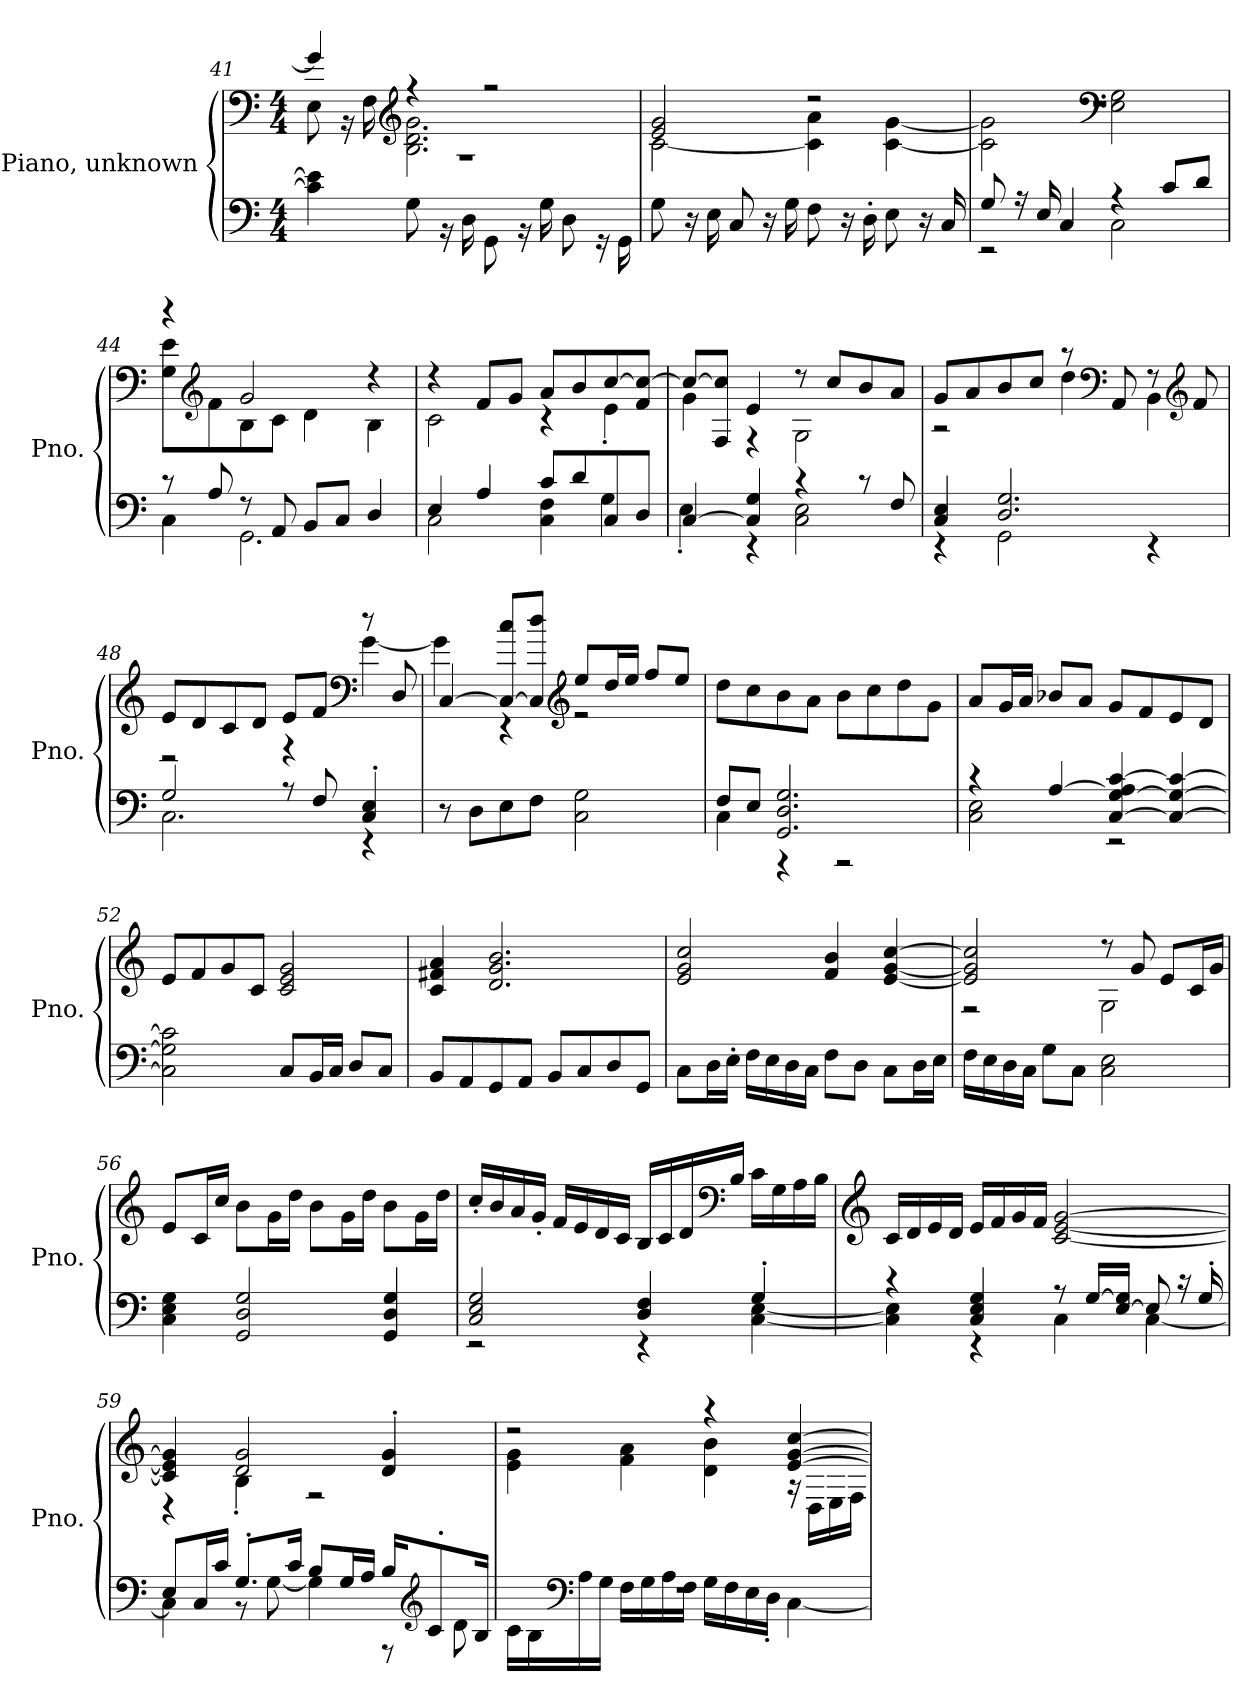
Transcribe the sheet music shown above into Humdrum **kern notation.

**kern	**kern
*part1	*part1
*staff2	*staff1
*I"Piano, unknown	*
*I'Pno.	*
*clefF4	*clefF4
*k[]	*k[]
*M4/4	*M4/4
=41	=41
*^	*^
1r	4c\] 4e\]	4g/]	8E\
.	.	.	16r
.	.	.	16F\
*	*	*clefG2	*
.	8G\	4r	2.B\ 2.d\ 2.g\
.	16r	.	.
.	16D\	.	.
.	8GG\	2r	.
.	16r	.	.
.	16G\	.	.
.	8D\	.	.
.	16r	.	.
.	16GG\	.	.
*v	*v	*	*
=42	=42	=42
8G\	2e/ 2g/	[2c\
16r	.	.
16E\	.	.
8C/	.	.
16r	.	.
16G\	.	.
8F\	2r	4c\] 4a\
16r	.	.
16D'\	.	.
8E\	.	[4c\ [4g\
16r	.	.
16C/	.	.
!!LO:PB:g=z	!!
=43	=43	=43
*^	*	*
8G/	2r	1r	2c\] 2g\]
16r	.	.	.
16E/	.	.	.
4C/	.	.	.
*	*	*clefF4	*
4r	2C\	.	2E\ 2G\
8c/L	.	.	.
8d/J	.	.	.
=44	=44	=44	=44
8r	4C\	4r	8G\ 8e\L
*	*	*clefG2	*
8A/	.	.	8f\
8r	2.GG\	2g/	8B\
8AA/	.	.	8c\J
8BB/L	.	.	4d\
8C/J	.	.	.
4D/	.	4r	4B\
=45	=45	=45	=45
4E/	2C\	4r	2c\
4A/	.	8f/L	.
.	.	8g/J	.
8c/L	4C\ 4F\	8a/L	4r
8d/	.	8b/	.
8C/	4G\	[8cc/	4e'\
8D/J	.	8f/ 8cc/_J	.
=46	=46	=46	=46
[4C/	4E'\	8cc/L_	4g\
.	.	8F/ 8cc/]J	.
4C/] 4G/	4r	4e/	4r
4r	2C\ 2E\	8r	2G\
.	.	8cc/L	.
8r	.	8b/	.
8F/	.	8a/J	.
!!LO:LB:g=z	!!
=47	=47	=47	=47
4C/ 4E/	4r	8g/L	2r
.	.	8a/	.
2.D/ 2.G/	2GG\	8b/	.
.	.	8cc/J	.
.	.	8r	4dd\
*	*	*clefF4	*
.	.	8AA/	.
.	4r	8r	4BB\
*	*	*clefG2	*
.	.	8f/	.
=48	=48	=48	=48
2G/	2.C\	8e/L	2r
.	.	8d/	.
.	.	8c/	.
.	.	8d/J	.
8r	.	8e/L	4r
8F/	.	8f/J	.
*	*	*clefF4	*
4C/' 4E/'	4r	8r	[4g\
.	.	8D/	.
*v	*v	*	*
=49	=49	=49
8r	[4C/	4g\]
8D\L	.	.
8E\	8C/_ 8cc/L	4r
8F\J	8C/] 8dd/J	.
*	*clefG2	*
2C\ 2G\	8ee/L	2r
.	16dd/L	.
.	16ee/JJ	.
.	8ff/L	.
.	8ee/J	.
*	*v	*v
=50	=50
*^	*
8F/L	4C\	8dd\L
8E/J	.	8cc\
2.GG/ 2.D/ 2.G/	4r	8b\
.	.	8a\J
.	2r	8b\L
.	.	8cc\
.	.	8dd\
.	.	8g\J
!!LO:LB:g=z
=51	=51	=51
4r	2C\ 2E\	8a/L
.	.	16g/L
.	.	16a/JJ
[4A/	.	8b-X/L
.	.	8a/J
[4C/ [4G/ 4A/] [4c/	2r	8g/L
.	.	8f/
4C/_ 4G/_ 4c/_	.	8e/
.	.	8d/J
*v	*v	*
=52	=52
2C\] 2G\] 2c\]	8e/L
.	8f/
.	8g/
.	8c/J
8C/L	2c/ 2e/ 2g/
16BB/L	.
16C/JJ	.
8D/L	.
8C/J	.
=53	=53
8BB/L	4c/ 4f#X/ 4a/
8AA/	.
8GG/	2.d/ 2.g/ 2.b/
8AA/J	.
8BB/L	.
8C/	.
8D/	.
8GG/J	.
=54	=54
8C\L	2e/ 2g/ 2cc/
16D\L	.
16E'\JJ	.
16F\LL	.
16E\	.
16D\	.
16C\JJ	.
8F\L	4f/ 4b/
8D\J	.
8C\L	[4e/ [4g/ [4cc/
16D\L	.
16E\JJ	.
!!LO:LB:g=z
=55	=55
*	*^
16F\LL	2e/] 2g/] 2cc/]	2r
16E\	.	.
16D\	.	.
16C\JJ	.	.
8G\L	.	.
8C\J	.	.
2C\ 2E\	8r	2G\
.	8g/	.
.	8e/L	.
.	16c/L	.
.	16g/JJ	.
*	*v	*v
=56	=56
4C\ 4E\ 4G\	8e/L
.	16c/L
.	16cc/JJ
2GG/ 2D/ 2G/	8b\L
.	16g\L
.	16dd\JJ
.	8b\L
.	16g\L
.	16dd\JJ
4GG/ 4D/ 4G/	8b\L
.	16g\L
.	16dd\JJ
=57	=57
*^	*
2C/ 2E/ 2G/	2r	16cc'/LL
.	.	16b/
.	.	16a/
.	.	16g'/JJ
.	.	16f/LL
.	.	16e/
.	.	16d/
.	.	16c/JJ
4D/ 4F/	4r	16B/LL
.	.	16c/
.	.	16d/
*	*	*clefF4
.	.	16B/JJ
4G'/	[4C\ [4E\	16c\LL
.	.	16G\
.	.	16A\
.	.	16B\JJ
!!LO:LB:g=z
=58	=58	=58
*	*	*clefG2
4r	4C\] 4E\]	16c/LL
.	.	16d/
.	.	16e/
.	.	16d/JJ
4C/ 4E/ 4G/	4r	16e/LL
.	.	16f/
.	.	16g/
.	.	16f/JJ
8r	4C\	[2c/ [2e/ [2g/
[16G/LL	.	.
[16E/ 16G/]JJ	.	.
8E/]	[4C\	.
16r	.	.
16G'/	.	.
=59	=59	=59
*	*	*^
8E/L	4C\]	4c/] 4e/] 4g/]	4r
16C/L	.	.	.
16c/JJ	.	.	.
8.G'/L	8r	2d/ 2g/	4B'\
.	[8G\	.	.
16c/Jk	.	.	.
8B/L	4G\]	.	2r
16G/L	.	.	.
16A/JJ	.	.	.
16B/KL	8r	4d/' 4g/'	.
*clefG2	*	*	*
8c'/	.	.	.
.	8d\	.	.
16B/Jk	.	.	.
!!LO:LB:g=z	!!
=60	=60	=60	=60
1r	16c\LL	2r	4e\ 4g\
.	16B\	.	.
*clefF4	*	*	*
.	16A\	.	.
.	16G\JJ	.	.
.	16F\LL	.	4f\ 4a\
.	16G\	.	.
.	16A\	.	.
.	16F\JJ	.	.
.	16G\LL	4r	4d\ 4b\
.	16F\	.	.
.	16E\	.	.
.	16D'\JJ	.	.
.	[4C\	[4e/ [4g/ [4cc/	16r
.	.	.	16D\LL
.	.	.	16E\
.	.	.	16F\JJ
*v	*v	*	*
*	*v	*v
=	=
*-	*-
